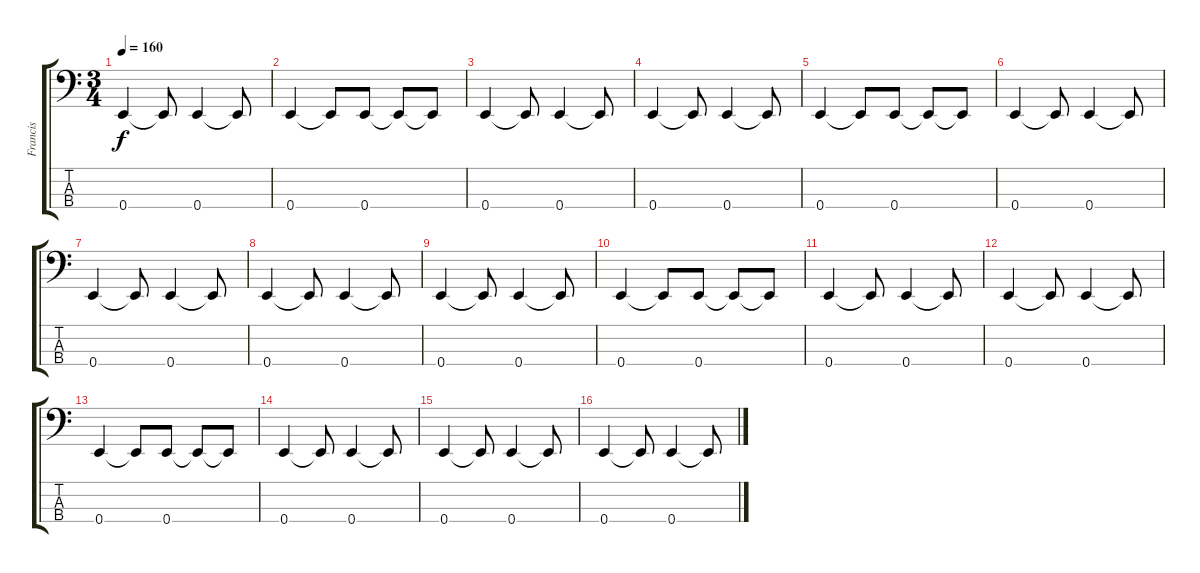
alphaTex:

\track ("Francis" "Francis") {instrument electricbasspick}
\staff {score tabs}
\tuning (G2 D2 A1 E1) {hide}
\ts (3 4)
\tempo 160
\clef f4
\ks c
0.4.4{dy f} 0.4{t}.8 0.4.4 0.4{t}.8 |
0.4.4 0.4{t}.8 0.4.8 0.4{t}.8 0.4{t}.8 |
0.4.4 0.4{t}.8 0.4.4 0.4{t}.8 |
0.4.4 0.4{t}.8 0.4.4 0.4{t}.8 |
0.4.4 0.4{t}.8 0.4.8 0.4{t}.8 0.4{t}.8 |
0.4.4 0.4{t}.8 0.4.4 0.4{t}.8 |
0.4.4 0.4{t}.8 0.4.4 0.4{t}.8 |
0.4.4 0.4{t}.8 0.4.4 0.4{t}.8 |
0.4.4 0.4{t}.8 0.4.4 0.4{t}.8 |
0.4.4 0.4{t}.8 0.4.8 0.4{t}.8 0.4{t}.8 |
0.4.4 0.4{t}.8 0.4.4 0.4{t}.8 |
0.4.4 0.4{t}.8 0.4.4 0.4{t}.8 |
0.4.4 0.4{t}.8 0.4.8 0.4{t}.8 0.4{t}.8 |
0.4.4 0.4{t}.8 0.4.4 0.4{t}.8 |
0.4.4 0.4{t}.8 0.4.4 0.4{t}.8 |
0.4.4 0.4{t}.8 0.4.4 0.4{t}.8
